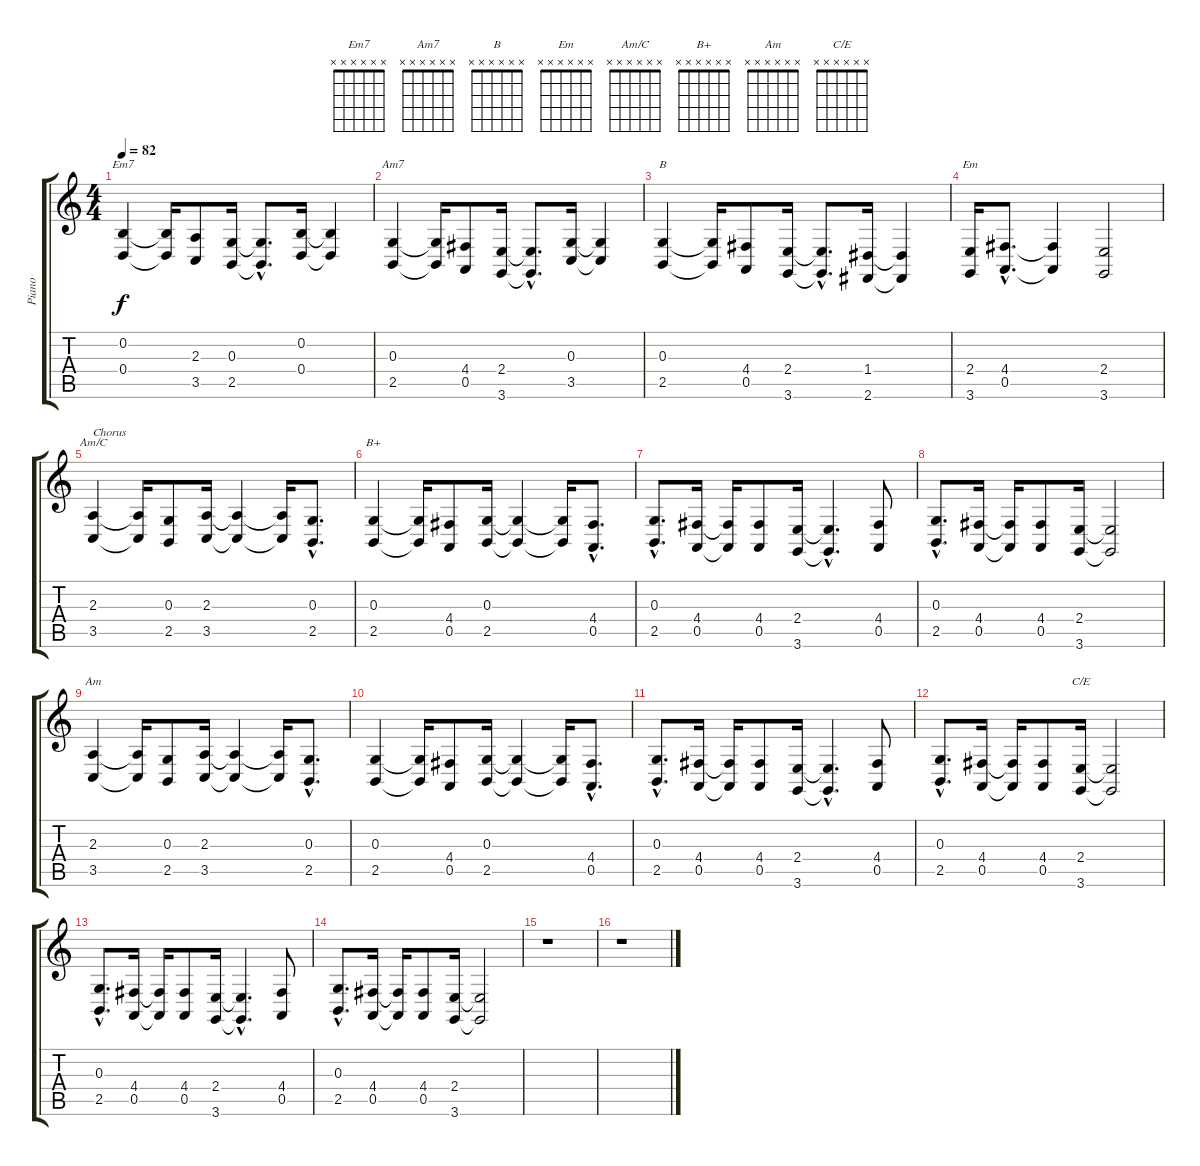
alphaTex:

\track ("Piano" "Piano") {instrument electricgrandpiano}
\staff {score tabs}
\tuning (E4 B3 G3 D3 A2 E2) {hide}
\chord ("Em7" x x x x x x) {firstfret 0}
\chord ("Am7" x x x x x x) {firstfret 0}
\chord ("B" x x x x x x) {firstfret 0}
\chord ("Em" x x x x x x) {firstfret 0}
\chord ("Am/C" x x x x x x) {firstfret 0}
\chord ("B+" x x x x x x) {firstfret 0}
\chord ("Am" x x x x x x) {firstfret 0}
\chord ("C/E" x x x x x x) {firstfret 0}
\ts (4 4)
\tempo 82
\clef g2
\ks c
(0.2 0.4).4{ch "Em7" dy f} (0.2{t} 0.4{t}).16 (2.3 3.5).8 (0.3 2.5).16 (0.3{hac t} 2.5{hac t}).8{d} (0.2 0.4).16 (0.2{t} 0.4{t}).4 |
(0.3 2.5).4{ch "Am7"} (0.3{t} 2.5{t}).16 (4.4 0.5).8 (2.4 3.6).16 (2.4{hac t} 3.6{hac t}).8{d} (0.3 3.5).16 (0.3{t} 3.5{t}).4 |
(0.3 2.5).4{ch "B"} (0.3{t} 2.5{t}).16 (4.4 0.5).8 (2.4 3.6).16 (2.4{hac t} 3.6{hac t}).8{d} (1.4 2.6).16 (1.4{t} 2.6{t}).4 |
(2.4 3.6).16{ch "Em"} (4.4{hac} 0.5{hac}).8{d} (4.4{t} 0.5{t}).4 (2.4 3.6).2 |
(2.3 3.5).4{ch "Am/C" txt "Chorus"} (2.3{t} 3.5{t}).16 (0.3 2.5).8 (2.3 3.5).16 (2.3{t} 3.5{t}).4 (2.3{t} 3.5{t}).16 (0.3{hac} 2.5{hac}).8{d} |
(0.3 2.5).4{ch "B+"} (0.3{t} 2.5{t}).16 (4.4 0.5).8 (0.3 2.5).16 (0.3{t} 2.5{t}).4 (0.3{t} 2.5{t}).16 (4.4{hac} 0.5{hac}).8{d} |
(0.3{hac} 2.5{hac}).8{d} (4.4 0.5).16 (4.4{t} 0.5{t}).16 (4.4 0.5).8 (2.4 3.6).16 (2.4{hac t} 3.6{hac t}).4{d} (4.4 0.5).8 |
(0.3{hac} 2.5{hac}).8{d} (4.4 0.5).16 (4.4{t} 0.5{t}).16 (4.4 0.5).8 (2.4 3.6).16 (2.4{t} 3.6{t}).2 |
(2.3 3.5).4{ch "Am"} (2.3{t} 3.5{t}).16 (0.3 2.5).8 (2.3 3.5).16 (2.3{t} 3.5{t}).4 (2.3{t} 3.5{t}).16 (0.3{hac} 2.5{hac}).8{d} |
(0.3 2.5).4 (0.3{t} 2.5{t}).16 (4.4 0.5).8 (0.3 2.5).16 (0.3{t} 2.5{t}).4 (0.3{t} 2.5{t}).16 (4.4{hac} 0.5{hac}).8{d} |
(0.3{hac} 2.5{hac}).8{d} (4.4 0.5).16 (4.4{t} 0.5{t}).16 (4.4 0.5).8 (2.4 3.6).16 (2.4{hac t} 3.6{hac t}).4{d} (4.4 0.5).8 |
(0.3{hac} 2.5{hac}).8{d} (4.4 0.5).16 (4.4{t} 0.5{t}).16 (4.4 0.5).8 (2.4 3.6).16{ch "C/E"} (2.4{t} 3.6{t}).2 |
(0.3{hac} 2.5{hac}).8{d} (4.4 0.5).16 (4.4{t} 0.5{t}).16 (4.4 0.5).8 (2.4 3.6).16 (2.4{hac t} 3.6{hac t}).4{d} (4.4 0.5).8 |
(0.3{hac} 2.5{hac}).8{d} (4.4 0.5).16 (4.4{t} 0.5{t}).16 (4.4 0.5).8 (2.4 3.6).16 (2.4{t} 3.6{t}).2 |
r.1 |
r.1
